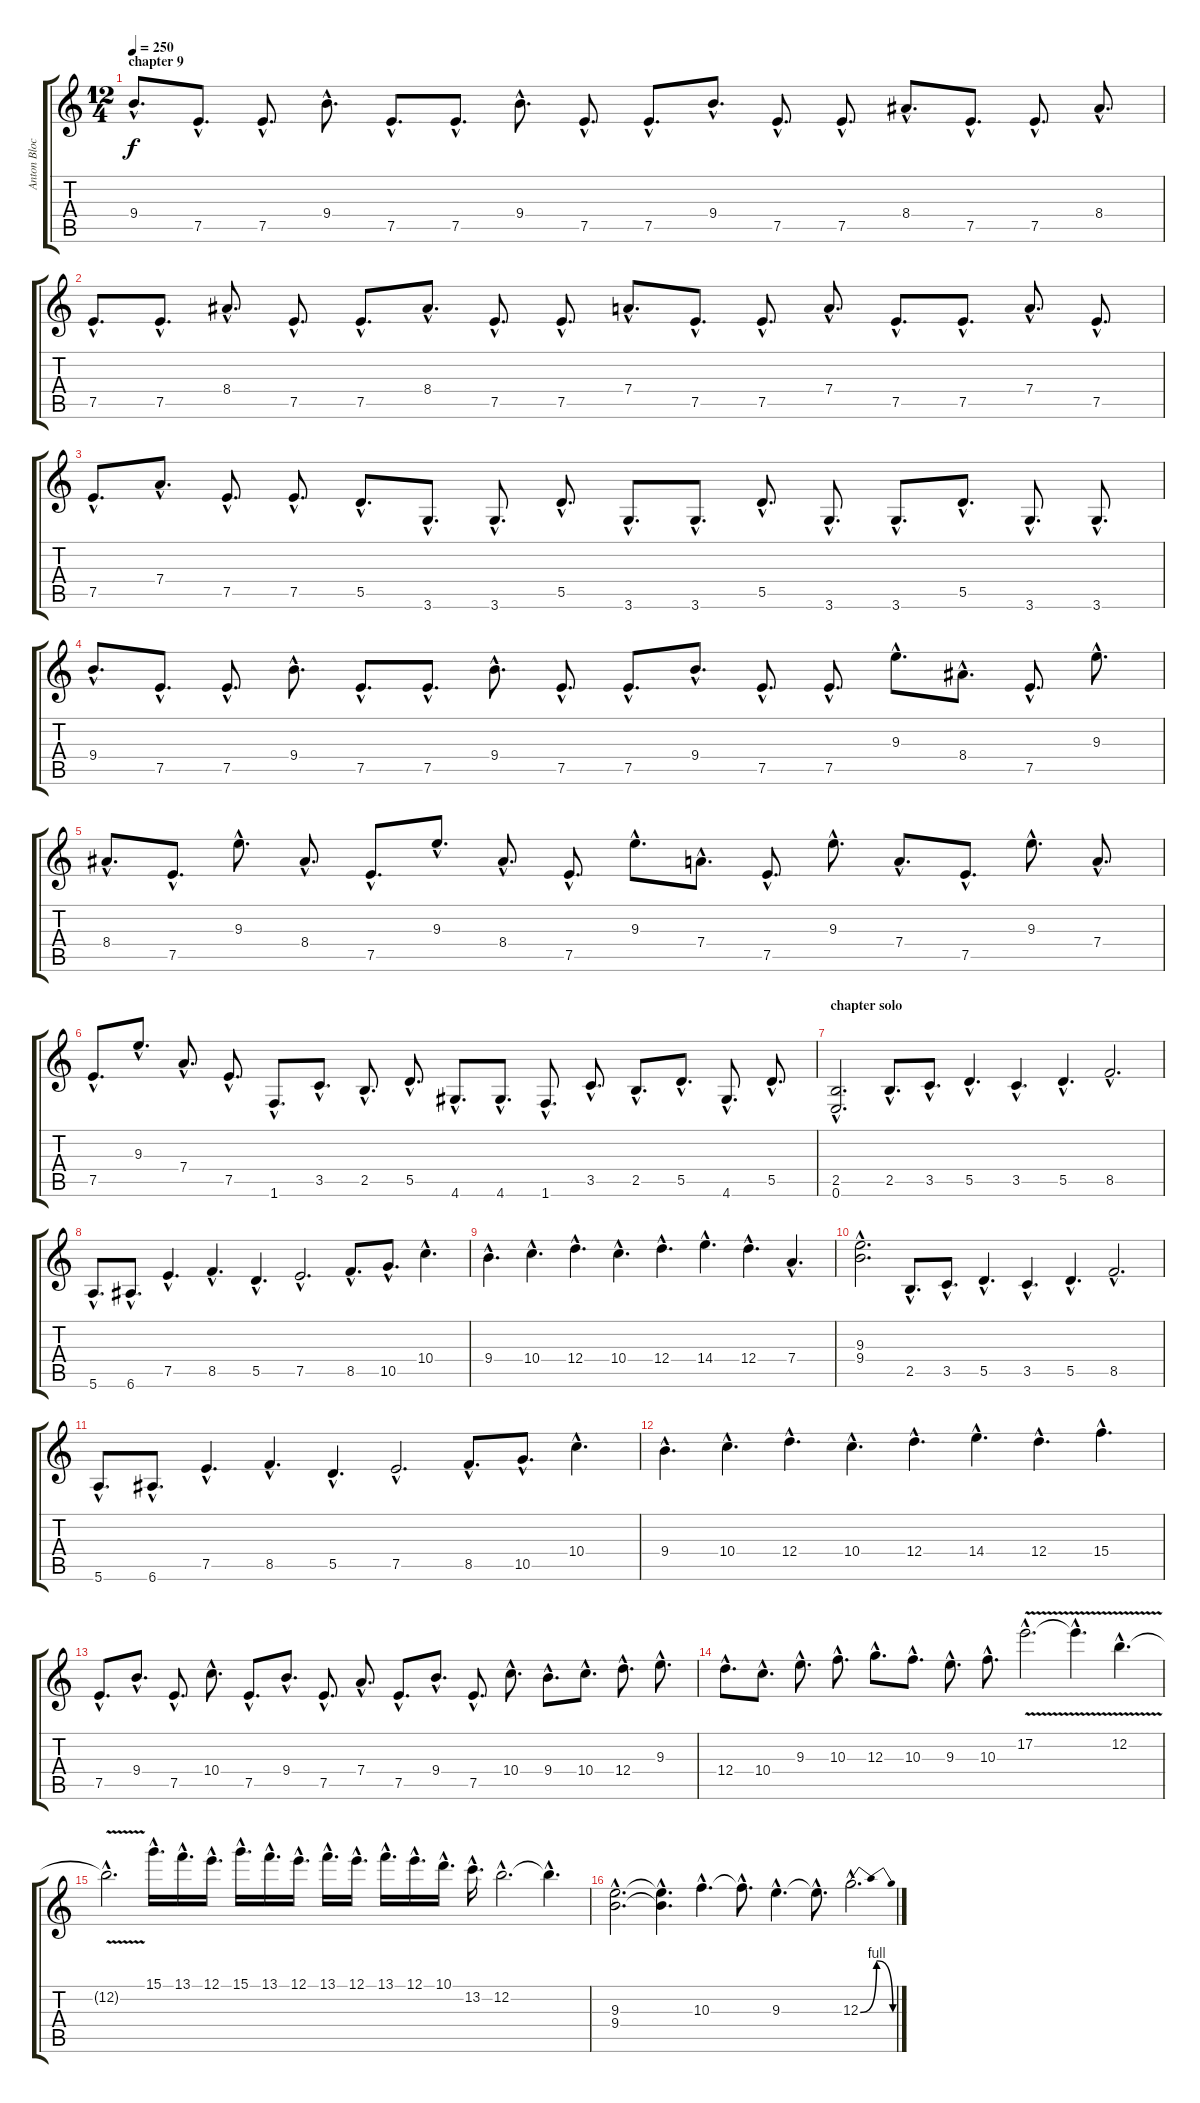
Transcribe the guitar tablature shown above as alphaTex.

\track ("Anton Blochin guitar" "Anton Bloc") {instrument overdrivenguitar}
\staff {score tabs}
\tuning (E4 B3 G3 D3 A2 E2) {hide}
\ts (12 4)
\section ("" "chapter 9")
\tempo 250
\clef g2
\ks c
9.4{hac}.8{d dy f} 7.5{hac}.8{d} 7.5{hac}.8{d} 9.4{hac}.8{d} 7.5{hac}.8{d} 7.5{hac}.8{d} 9.4{hac}.8{d} 7.5{hac}.8{d} 7.5{hac}.8{d} 9.4{hac}.8{d} 7.5{hac}.8{d} 7.5{hac}.8{d} 8.4{hac}.8{d} 7.5{hac}.8{d} 7.5{hac}.8{d} 8.4{hac}.8{d} |
7.5{hac}.8{d} 7.5{hac}.8{d} 8.4{hac}.8{d} 7.5{hac}.8{d} 7.5{hac}.8{d} 8.4{hac}.8{d} 7.5{hac}.8{d} 7.5{hac}.8{d} 7.4{hac}.8{d} 7.5{hac}.8{d} 7.5{hac}.8{d} 7.4{hac}.8{d} 7.5{hac}.8{d} 7.5{hac}.8{d} 7.4{hac}.8{d} 7.5{hac}.8{d} |
7.5{hac}.8{d} 7.4{hac}.8{d} 7.5{hac}.8{d} 7.5{hac}.8{d} 5.5{hac}.8{d} 3.6{hac}.8{d} 3.6{hac}.8{d} 5.5{hac}.8{d} 3.6{hac}.8{d} 3.6{hac}.8{d} 5.5{hac}.8{d} 3.6{hac}.8{d} 3.6{hac}.8{d} 5.5{hac}.8{d} 3.6{hac}.8{d} 3.6{hac}.8{d} |
9.4{hac}.8{d} 7.5{hac}.8{d} 7.5{hac}.8{d} 9.4{hac}.8{d} 7.5{hac}.8{d} 7.5{hac}.8{d} 9.4{hac}.8{d} 7.5{hac}.8{d} 7.5{hac}.8{d} 9.4{hac}.8{d} 7.5{hac}.8{d} 7.5{hac}.8{d} 9.3{hac}.8{d} 8.4{hac}.8{d} 7.5{hac}.8{d} 9.3{hac}.8{d} |
8.4{hac}.8{d} 7.5{hac}.8{d} 9.3{hac}.8{d} 8.4{hac}.8{d} 7.5{hac}.8{d} 9.3{hac}.8{d} 8.4{hac}.8{d} 7.5{hac}.8{d} 9.3{hac}.8{d} 7.4{hac}.8{d} 7.5{hac}.8{d} 9.3{hac}.8{d} 7.4{hac}.8{d} 7.5{hac}.8{d} 9.3{hac}.8{d} 7.4{hac}.8{d} |
7.5{hac}.8{d} 9.3{hac}.8{d} 7.4{hac}.8{d} 7.5{hac}.8{d} 1.6{hac}.8{d} 3.5{hac}.8{d} 2.5{hac}.8{d} 5.5{hac}.8{d} 4.6{hac}.8{d} 4.6{hac}.8{d} 1.6{hac}.8{d} 3.5{hac}.8{d} 2.5{hac}.8{d} 5.5{hac}.8{d} 4.6{hac}.8{d} 5.5{hac}.8{d} |
\section ("" "chapter solo")
(2.5{hac} 0.6{hac}).2{d} 2.5{hac}.8{d} 3.5{hac}.8{d} 5.5{hac}.4{d} 3.5{hac}.4{d} 5.5{hac}.4{d} 8.5{hac}.2{d} |
5.6{hac}.8{d} 6.6{hac}.8{d} 7.5{hac}.4{d} 8.5{hac}.4{d} 5.5{hac}.4{d} 7.5{hac}.2{d} 8.5{hac}.8{d} 10.5{hac}.8{d} 10.4{hac}.4{d} |
9.4{hac}.4{d} 10.4{hac}.4{d} 12.4{hac}.4{d} 10.4{hac}.4{d} 12.4{hac}.4{d} 14.4{hac}.4{d} 12.4{hac}.4{d} 7.4{hac}.4{d} |
(9.3{hac} 9.4{hac}).2{d} 2.5{hac}.8{d} 3.5{hac}.8{d} 5.5{hac}.4{d} 3.5{hac}.4{d} 5.5{hac}.4{d} 8.5{hac}.2{d} |
5.6{hac}.8{d} 6.6{hac}.8{d} 7.5{hac}.4{d} 8.5{hac}.4{d} 5.5{hac}.4{d} 7.5{hac}.2{d} 8.5{hac}.8{d} 10.5{hac}.8{d} 10.4{hac}.4{d} |
9.4{hac}.4{d} 10.4{hac}.4{d} 12.4{hac}.4{d} 10.4{hac}.4{d} 12.4{hac}.4{d} 14.4{hac}.4{d} 12.4{hac}.4{d} 15.4{hac}.4{d} |
7.5{hac}.8{d} 9.4{hac}.8{d} 7.5{hac}.8{d} 10.4{hac}.8{d} 7.5{hac}.8{d} 9.4{hac}.8{d} 7.5{hac}.8{d} 7.4{hac}.8{d} 7.5{hac}.8{d} 9.4{hac}.8{d} 7.5{hac}.8{d} 10.4{hac}.8{d} 9.4{hac}.8{d} 10.4{hac}.8{d} 12.4{hac}.8{d} 9.3{hac}.8{d} |
12.4{hac}.8{d} 10.4{hac}.8{d} 9.3{hac}.8{d} 10.3{hac}.8{d} 12.3{hac}.8{d} 10.3{hac}.8{d} 9.3{hac}.8{d} 10.3{hac}.8{d} 17.2{v hac}.2{d} 17.2{hac t}.4{d} 12.2{v hac}.4{d} |
12.2{hac t}.2{d} 15.1{hac}.16{d} 13.1{hac}.16{d} 12.1{hac}.16{d} 15.1{hac}.16{d} 13.1{hac}.16{d} 12.1{hac}.16{d} 13.1{hac}.16{d} 12.1{hac}.16{d} 13.1{hac}.16{d} 12.1{hac}.16{d} 10.1{hac}.16{d} 13.2{hac}.16{d} 12.2{hac}.2{d} 12.2{hac t}.4{d} |
(9.3{hac} 9.4{hac}).2{d} (9.3{hac t} 9.4{hac t}).4{d} 10.3{hac}.4{d} 10.3{hac t}.8{d} 9.3{hac}.4{d} 9.3{hac t}.8{d} 12.3{be (bendrelease 0 0 30 4 30 4 60 0) hac}.2{d}
